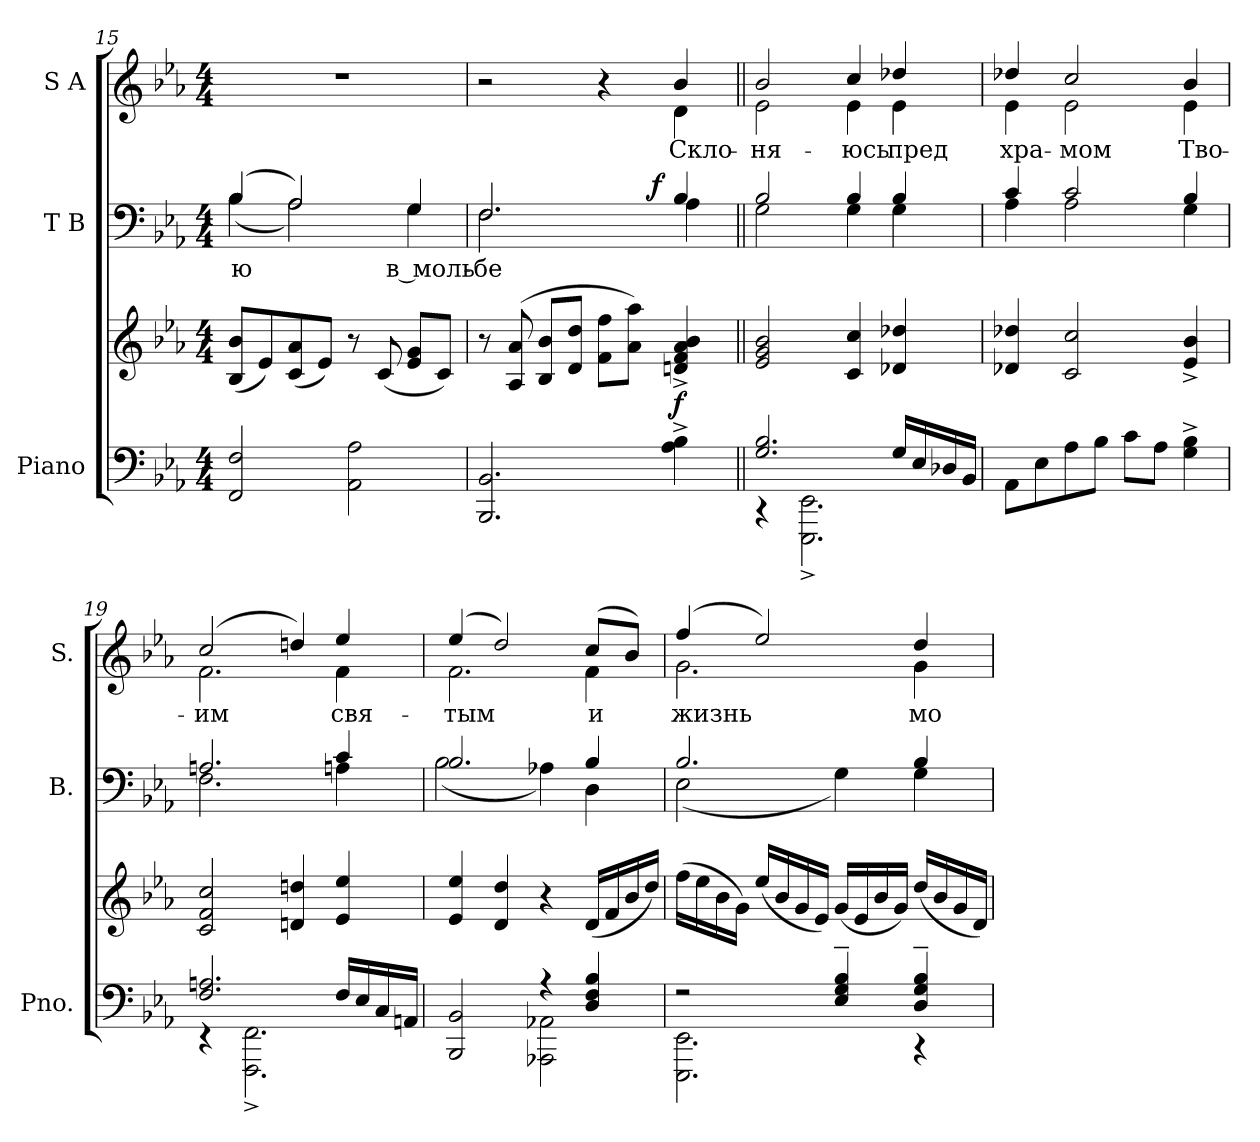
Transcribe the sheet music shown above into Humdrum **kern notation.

**kern	**kern	**dynam	**kern	**text	**dynam	**kern	**text
*part3	*part3	*part3	*part2	*part2	*part2	*part1	*part1
*staff4	*staff3	*staff3/4	*staff2	*staff2	*staff2	*staff1	*staff1
*I"Piano	*	*	*I"T B	*	*	*I"S A	*
*I'Pno.	*	*	*I'B.	*	*	*I'S.	*
*clefF4	*clefG2	*	*clefF4	*	*	*clefG2	*
*k[b-e-a-]	*k[b-e-a-]	*	*k[b-e-a-]	*	*	*k[b-e-a-]	*
*E-:	*E-:	*	*E-:	*	*	*E-:	*
*M4/4	*M4/4	*	*M4/4	*	*	*M4/4	*
=15	=15	=15	=15	=15	=15	=15	=15
*	*	*	*^	*	*	*	*
!	!	!	!	!	!LO:LY:a:color=#000000	!	!	!
2FFi/ 2Fi	(8B-i/ 8b-iL	.	(4B-i/	(4B-i\	-ю	.	1r	.
.	8e-i/)	.	.	.	.	.	.	.
.	(8ci/ 8a-i	.	2A-i/)	2A-i\)	.	.	.	.
.	8e-i/J)	.	.	.	.	.	.	.
2AA-i\ 2A-i	8r	.	.	.	.	.	.	.
.	(8ci/	.	.	.	.	.	.	.
!	!	!	!	!	!LO:LY:a:color=#000000	!	!	!
.	8e-i/ 8giL	.	4Gi/	4Gi\	в моль-	.	.	.
.	8ci/J)	.	.	.	.	.	.	.
!!LO:LB:g=z
=16	=16	=16	=16	=16	=16	=16	=16	=16
!	!	!	!	!	!LO:LY:a:color=#000000	!	!	!
*	*	*	*	*^	*	*	*^	*
2.BBB-i/ 2.BB-i	8r	.	2.Fi/	2.Fi\	2ryy	-бе	.	2r	2ryy	.
.	(8A-i/ 8a-i	.	.	.	.	.	.	.	.	.
.	8B-i/ 8b-iL	.	.	.	.	.	.	.	.	.
.	8di/ 8ddiJ	.	.	.	.	.	.	.	.	.
.	8fi\ 8ffiL	.	.	.	8ryy	.	.	4r	4ryy	.
.	8a-i\ 8aa-iJ)	.	.	.	32ryy	.	.	.	.	.
.	.	.	.	.	64ryy	.	.	.	.	.
.	.	.	.	.	256ryy	.	.	.	.	.
.	.	.	.	.	4ryy	.	f	.	.	.
!	!	!	!	!	!	!	!	!	!	!LO:LY:b:color=#000000
4A-i\^ 4B-i^	4dni/^ 4fi^ 4a-i^ 4b-i^	f	4B-i/	4A-i\	.	.	.	4b-i/	4di\	Скло-
.	.	.	.	.	16ryy	.	.	.	.	.
.	.	.	.	.	128.ryy	.	.	.	.	.
*	*	*	*	*v	*v	*	*	*	*	*
=17||	=17||	=17||	=17||	=17||	=17||	=17||	=17||	=17||	=17||
*^	*	*	*	*	*	*	*	*	*
*	*	*	*	*	*^	*	*	*	*	*
!	!	!	!	!	!	!	!	!	!	!	!LO:LY:b:color=#000000
*	*	*	*	*	*v	*v	*	*	*	*	*
2.Gi/ 2.B-i	4r	2e-i/ 2gi 2b-i	.	2B-i/	2Gi\	.	.	2b-i/	2e-i\	-ня-
.	2.EEE-i\^ 2.EE-i^	.	.	.	.	.	.	.	.	.
!	!	!	!	!	!	!	!	!	!	!LO:LY:b:color=#000000
.	.	4ci/ 4cci	.	4B-i/	4Gi\	.	.	4cci/	4e-i\	-юсь
!	!	!	!	!	!	!	!	!	!	!LO:LY:b:color=#000000
16Gi/LL	.	4d-Xi/ 4dd-Xi	.	4B-i/	4Gi\	.	.	4dd-Xi/	4e-i\	пред
16E-i/	.	.	.	.	.	.	.	.	.	.
16D-Xi/	.	.	.	.	.	.	.	.	.	.
16BB-i/JJ	.	.	.	.	.	.	.	.	.	.
=18	=18	=18	=18	=18	=18	=18	=18	=18	=18	=18
!	!	!	!	!	!	!	!	!	!	!LO:LY:b:color=#000000
8AA-i\L	2.ryy	4d-Xi/ 4dd-Xi	.	4ci/	4A-i\	.	.	4dd-Xi/	4e-i\	хра-
8E-i\	.	.	.	.	.	.	.	.	.	.
!	!	!	!	!	!	!	!	!	!	!LO:LY:b:color=#000000
8A-i\	.	2ci/ 2cci	.	2ci/	2A-i\	.	.	2cci/	2e-i\	-мом
8B-i\J	.	.	.	.	.	.	.	.	.	.
8ci\L	.	.	.	.	.	.	.	.	.	.
8A-i\J	.	.	.	.	.	.	.	.	.	.
!	!	!	!	!	!	!	!	!	!	!LO:LY:b:color=#000000
4Gi\^ 4B-i^	4ryy	4e-i/^ 4b-i^	.	4B-i/	4Gi\	.	.	4b-i/	4e-i\	Тво-
=19	=19	=19	=19	=19	=19	=19	=19	=19	=19	=19
!	!	!	!	!	!	!	!	!	!	!LO:LY:b:color=#000000
2.Fi/ 2.Ani	4r	2ci/ 2fi 2cci	.	2.Ani/	2.Fi\	.	.	(2cci/	2.fi\	-им
.	2.FFFi\^ 2.FFi^	.	.	.	.	.	.	.	.	.
.	.	4dni/ 4ddni	.	.	.	.	.	4ddni/)	.	.
!	!	!	!	!	!	!	!	!	!	!LO:LY:b:color=#000000
16Fi/LL	.	4e-i/ 4ee-i	.	4ci/	4Ani\	.	.	4ee-i/	4fi\	свя-
16E-i/	.	.	.	.	.	.	.	.	.	.
16Ci/	.	.	.	.	.	.	.	.	.	.
16AAni/JJ	.	.	.	.	.	.	.	.	.	.
=20	=20	=20	=20	=20	=20	=20	=20	=20	=20	=20
!	!	!	!	!	!	!	!	!	!	!LO:LY:b:color=#000000
2BBB-i/ 2BB-i	2ryy	4e-i/ 4ee-i	.	2.B-i/	(2B-i\	.	.	(4ee-i/	2.fi\	-тым
.	.	4di/ 4ddi	.	.	.	.	.	2ddi/)	.	.
4r	2AAA-Xi\ 2AA-Xi	4r	.	.	4A-Xi\)	.	.	.	.	.
!	!	!	!	!	!	!	!	!	!	!LO:LY:b:color=#000000
4Di/ 4Fi 4B-i	.	(16di/LL	.	4B-i/	4Di\	.	.	(8cci/L	4fi\	и
.	.	16fi/	.	.	.	.	.	.	.	.
.	.	16b-i/	.	.	.	.	.	8b-i/J)	.	.
.	.	16ddi/JJ)	.	.	.	.	.	.	.	.
!!LO:LB:g=z	!!
=21	=21	=21	=21	=21	=21	=21	=21	=21	=21	=21
!	!	!	!	!	!	!	!	!	!	!LO:LY:b:color=#000000
2r	2.EEE-i\ 2.EE-i	(16ffi\LL	.	2.B-i/	(2E-i\	.	.	(4ffi/	2.gi\	жизнь
.	.	16ee-i\	.	.	.	.	.	.	.	.
.	.	16b-i\	.	.	.	.	.	.	.	.
.	.	16gi\JJ)	.	.	.	.	.	.	.	.
.	.	(16ee-i/LL	.	.	.	.	.	2ee-i/)	.	.
.	.	16b-i/	.	.	.	.	.	.	.	.
.	.	16gi/	.	.	.	.	.	.	.	.
.	.	16e-i/JJ)	.	.	.	.	.	.	.	.
4E-i/~ 4Gi~ 4B-i~	.	(16gi/LL	.	.	4Gi\)	.	.	.	.	.
.	.	16e-i/	.	.	.	.	.	.	.	.
.	.	16b-i/	.	.	.	.	.	.	.	.
.	.	16gi/JJ)	.	.	.	.	.	.	.	.
!	!	!	!	!	!	!	!	!	!	!LO:LY:b:color=#000000
4Di/~ 4Gi~ 4B-i~	4r	(16ddi/LL	.	4B-i/	4Gi\	.	.	4ddi/	4gi\	мо-
.	.	16b-i/	.	.	.	.	.	.	.	.
.	.	16gi/	.	.	.	.	.	.	.	.
.	.	16di/JJ)	.	.	.	.	.	.	.	.
*	*	*	*	*v	*v	*	*	*	*	*
*v	*v	*	*	*	*	*	*v	*v	*
=	=	=	=	=	=	=	=
*-	*-	*-	*-	*-	*-	*-	*-
